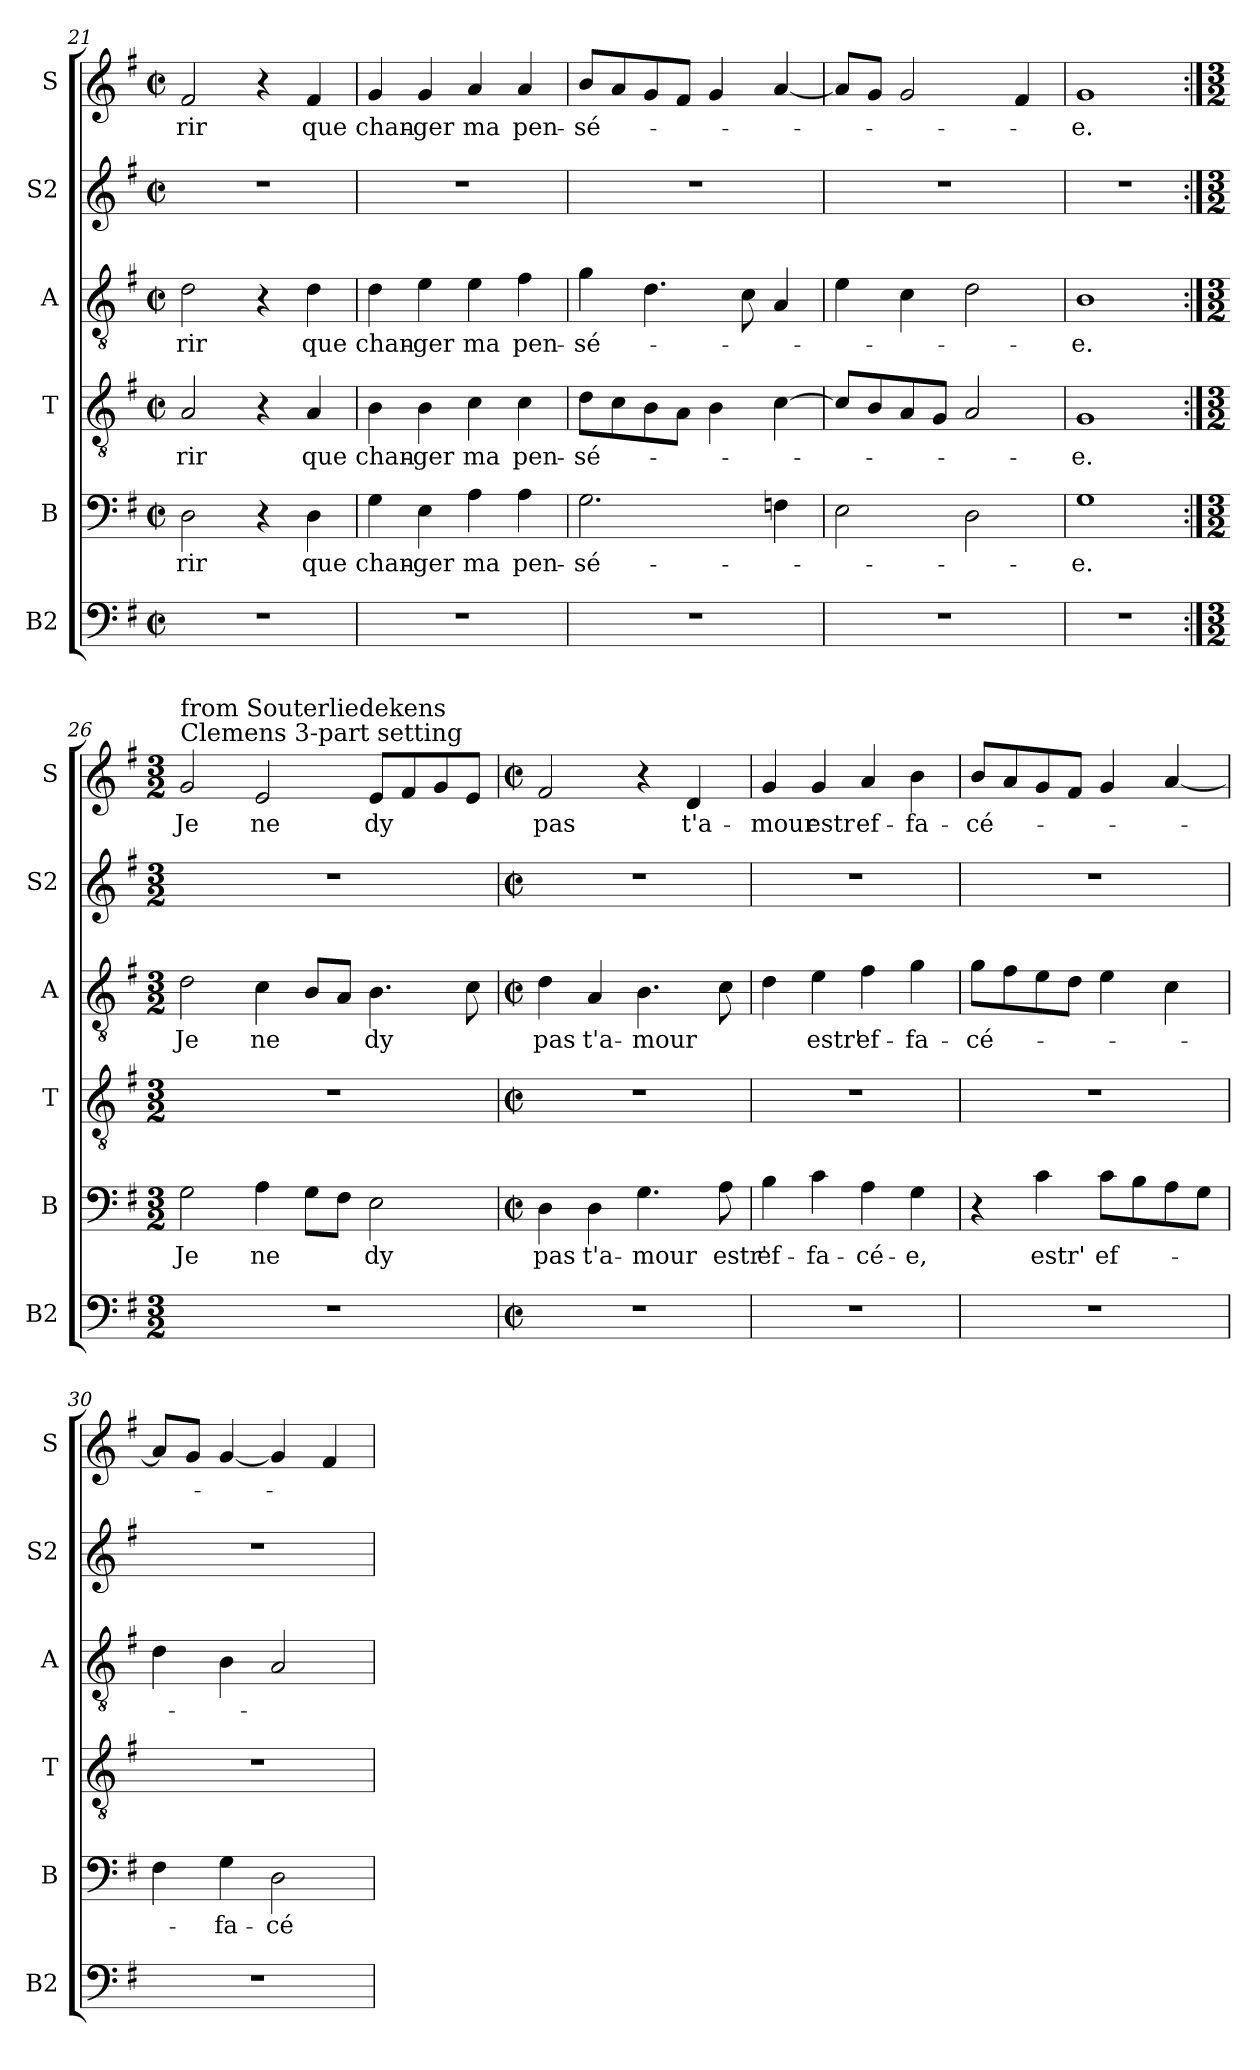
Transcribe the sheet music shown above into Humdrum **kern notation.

**kern	**kern	**text	**kern	**text	**kern	**text	**kern	**kern	**text
*part6	*part5	*part5	*part4	*part4	*part3	*part3	*part2	*part1	*part1
*staff6	*staff5	*staff5	*staff4	*staff4	*staff3	*staff3	*staff2	*staff1	*staff1
*I"B2	*I"B	*	*I"T	*	*I"A	*	*I"S2	*I"S	*
*I'B2	*I'B	*	*I'T	*	*I'A	*	*I'S2	*I'S	*
*clefF4	*clefF4	*	*clefGv2	*	*clefGv2	*	*clefG2	*clefG2	*
*k[f#]	*k[f#]	*	*k[f#]	*	*k[f#]	*	*k[f#]	*k[f#]	*
*M2/2	*M2/2	*	*M2/2	*	*M2/2	*	*M2/2	*M2/2	*
*met(c|)	*met(c|)	*	*met(c|)	*	*met(c|)	*	*met(c|)	*met(c|)	*
=21	=21	=21	=21	=21	=21	=21	=21	=21	=21
!	!	!LO:LY:b	!	!LO:LY:b	!	!LO:LY:b	!	!	!LO:LY:b
1r	2D\	-rir	2A/	-rir	2d\	-rir	1r	2f#/	-rir
.	4r	.	4r	.	4r	.	.	4r	.
!	!	!LO:LY:b	!	!LO:LY:b	!	!LO:LY:b	!	!	!LO:LY:b
.	4D\	que	4A/	que	4d\	que	.	4f#/	que
!!LO:LB:g=z
=22	=22	=22	=22	=22	=22	=22	=22	=22	=22
!	!	!LO:LY:b	!	!LO:LY:b	!	!LO:LY:b	!	!	!LO:LY:b
1r	4G\	chan-	4B\	chan-	4d\	chan-	1r	4g/	chan-
!	!	!LO:LY:b	!	!LO:LY:b	!	!LO:LY:b	!	!	!LO:LY:b
.	4E\	-ger	4B\	-ger	4e\	-ger	.	4g/	-ger
!	!	!LO:LY:b	!	!LO:LY:b	!	!LO:LY:b	!	!	!LO:LY:b
.	4A\	ma	4c\	ma	4e\	ma	.	4a/	ma
!	!	!LO:LY:b	!	!LO:LY:b	!	!LO:LY:b	!	!	!LO:LY:b
.	4A\	pen-	4c\	pen-	4f#\	pen-	.	4a/	pen-
=23	=23	=23	=23	=23	=23	=23	=23	=23	=23
!	!	!LO:LY:b	!	!LO:LY:b	!	!LO:LY:b	!	!	!LO:LY:b
1r	2.G\	-sé-	8d\L	-sé-	4g\	-sé-	1r	8b/L	-sé-
.	.	.	8c\	.	.	.	.	8a/	.
.	.	.	8B\	.	4.d\	.	.	8g/	.
.	.	.	8A\J	.	.	.	.	8f#/J	.
.	.	.	4B\	.	.	.	.	4g/	.
.	.	.	.	.	8c\	.	.	.	.
.	4Fn\	.	[4c\	.	4A/	.	.	[4a/	.
=24	=24	=24	=24	=24	=24	=24	=24	=24	=24
1r	2E\	.	8c/L]	.	4e\	.	1r	8a/L]	.
.	.	.	8B/	.	.	.	.	8g/J	.
.	.	.	8A/	.	4c\	.	.	2g/	.
.	.	.	8G/J	.	.	.	.	.	.
.	2D\	.	2A/	.	2d\	.	.	.	.
.	.	.	.	.	.	.	.	4f#/	.
=25	=25	=25	=25	=25	=25	=25	=25	=25	=25
!	!	!LO:LY:b	!	!LO:LY:b	!	!LO:LY:b	!	!	!LO:LY:b
1r	1G	-e.	1G	-e.	1B	-e.	1r	1g	-e.
=26:|!	=26:|!	=26:|!	=26:|!	=26:|!	=26:|!	=26:|!	=26:|!	=26:|!	=26:|!
*M3/2	*M3/2	*	*M3/2	*	*M3/2	*	*M3/2	*M3/2	*
!	!	!	!	!	!	!	!	!LO:TX:a:t=Clemens 3-part setting	!
!	!	!	!	!	!	!	!	!LO:TX:a:t=from Souterliedekens	!
!	!	!LO:LY:b	!	!	!	!LO:LY:b	!	!	!LO:LY:b
1.r	2G\	Je	1.r	.	2d\	Je	1.r	2g/	Je
!	!	!LO:LY:b	!	!	!	!LO:LY:b	!	!	!LO:LY:b
.	4A\	ne	.	.	4c\	ne	.	2e/	ne
.	8G\L	.	.	.	8B/L	.	.	.	.
.	8F#\J	.	.	.	8A/J	.	.	.	.
!	!	!LO:LY:b	!	!	!	!LO:LY:b	!	!	!LO:LY:b
.	2E\	dy	.	.	4.B\	dy	.	8e/L	dy
.	.	.	.	.	.	.	.	8f#/	.
.	.	.	.	.	.	.	.	8g/	.
.	.	.	.	.	8c\	.	.	8e/J	.
!!LO:PB:g=z
=27	=27	=27	=27	=27	=27	=27	=27	=27	=27
*M2/2	*M2/2	*	*M2/2	*	*M2/2	*	*M2/2	*M2/2	*
*met(c|)	*met(c|)	*	*met(c|)	*	*met(c|)	*	*met(c|)	*met(c|)	*
!	!	!LO:LY:b	!	!	!	!LO:LY:b	!	!	!LO:LY:b
1r	4D\	pas	1r	.	4d\	pas	1r	2f#/	pas
!	!	!LO:LY:b	!	!	!	!LO:LY:b	!	!	!
.	4D\	t'a-	.	.	4A/	t'a-	.	.	.
!	!	!LO:LY:b	!	!	!	!LO:LY:b	!	!	!
.	4.G\	-mour	.	.	4.B\	-mour	.	4r	.
!	!	!	!	!	!	!	!	!	!LO:LY:b
.	.	.	.	.	.	.	.	4d/	t'a-
!	!	!LO:LY:b	!	!	!	!	!	!	!
.	8A\	estr'	.	.	8c\	.	.	.	.
=28	=28	=28	=28	=28	=28	=28	=28	=28	=28
!	!	!LO:LY:b	!	!	!	!	!	!	!LO:LY:b
1r	4B\	ef-	1r	.	4d\	.	1r	4g/	-mour
!	!	!LO:LY:b	!	!	!	!LO:LY:b	!	!	!LO:LY:b
.	4c\	-fa-	.	.	4e\	estr'	.	4g/	estr
!	!	!LO:LY:b	!	!	!	!LO:LY:b	!	!	!LO:LY:b
.	4A\	-cé-	.	.	4f#\	ef-	.	4a/	ef-
!	!	!LO:LY:b	!	!	!	!LO:LY:b	!	!	!LO:LY:b
.	4G\	-e,	.	.	4g\	-fa-	.	4b\	-fa-
=29	=29	=29	=29	=29	=29	=29	=29	=29	=29
!	!	!	!	!	!	!LO:LY:b	!	!	!LO:LY:b
1r	4r	.	1r	.	8g\L	-cé-	1r	8b/L	-cé-
.	.	.	.	.	8f#\	.	.	8a/	.
!	!	!LO:LY:b	!	!	!	!	!	!	!
.	4c\	estr'	.	.	8e\	.	.	8g/	.
.	.	.	.	.	8d\J	.	.	8f#/J	.
!	!	!LO:LY:b	!	!	!	!	!	!	!
.	8c\L	ef-	.	.	4e\	.	.	4g/	.
.	8B\	.	.	.	.	.	.	.	.
.	8A\	.	.	.	4c\	.	.	[4a/	.
.	8G\J	.	.	.	.	.	.	.	.
=30	=30	=30	=30	=30	=30	=30	=30	=30	=30
1r	4F#\	.	1r	.	4d\	.	1r	8a/L]	.
.	.	.	.	.	.	.	.	8g/J	.
!	!	!LO:LY:b	!	!	!	!	!	!	!
.	4G\	-fa-	.	.	4B\	.	.	[4g/	.
!	!	!LO:LY:b	!	!	!	!	!	!	!
.	2D\	-cé-	.	.	2A/	.	.	4g/]	.
.	.	.	.	.	.	.	.	4f#/	.
=	=	=	=	=	=	=	=	=	=
*-	*-	*-	*-	*-	*-	*-	*-	*-	*-
